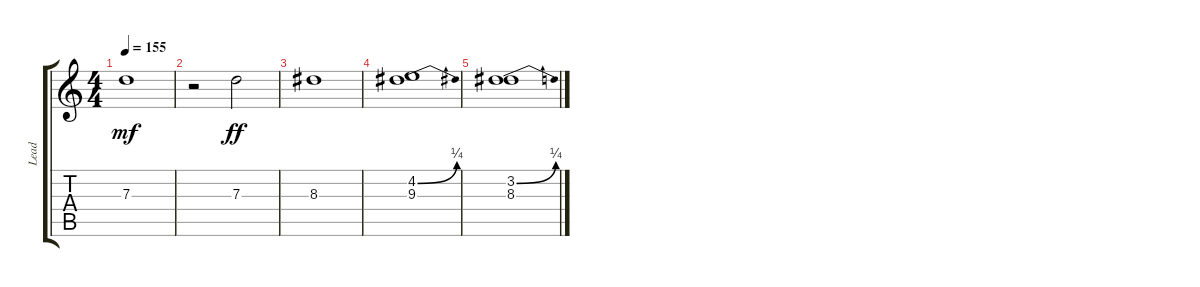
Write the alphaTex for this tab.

\track ("Lead" "Lead") {instrument overdrivenguitar}
\staff {score tabs}
\tuning (E4 B3 G3 D3 A2 E2) {hide}
\ts (4 4)
\tempo 155
\clef g2
\ks c
7.3.1{dy mf} |
r.2 7.3.2{dy ff} |
8.3.1 |
(4.2{be (bend 0 0 60 1)} 9.3).1 |
(3.2{be (bend 0 0 60 1)} 8.3).1
